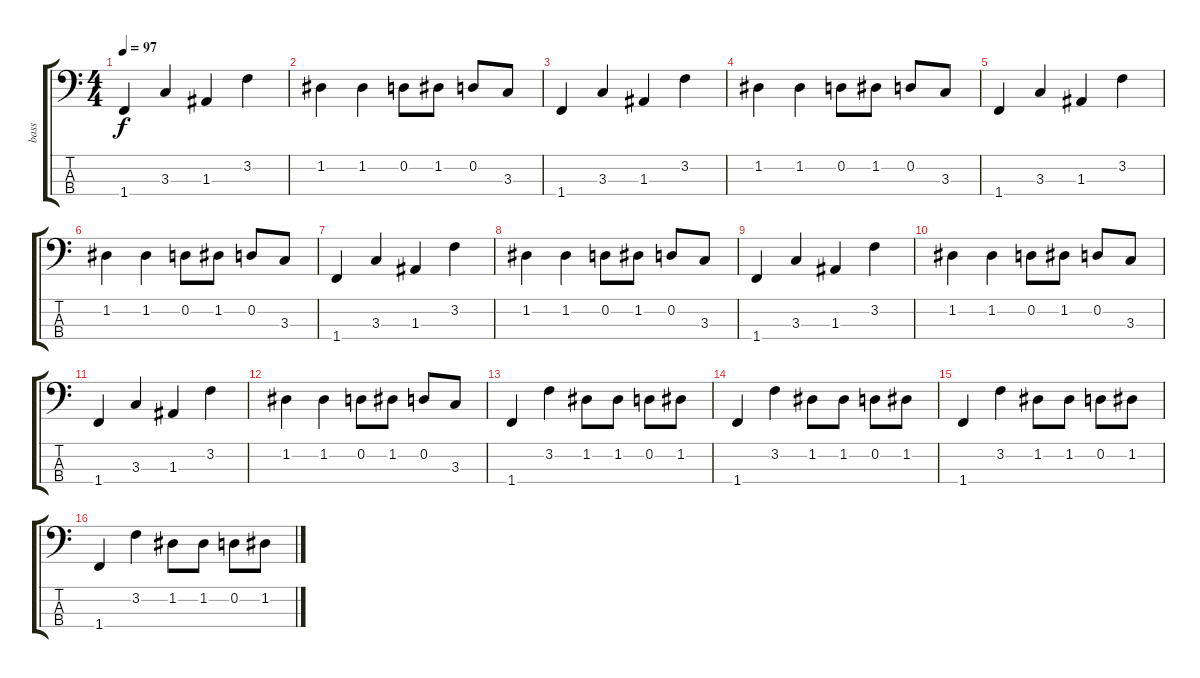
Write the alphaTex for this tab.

\track ("bass" "bass") {instrument electricbassfinger}
\staff {score tabs}
\tuning (G2 D2 A1 E1) {hide}
\ts (4 4)
\tempo 97
\clef f4
\ks c
1.4.4{dy f} 3.3.4 1.3.4 3.2.4 |
1.2.4 1.2.4 0.2.8 1.2.8 0.2.8 3.3.8 |
1.4.4 3.3.4 1.3.4 3.2.4 |
1.2.4 1.2.4 0.2.8 1.2.8 0.2.8 3.3.8 |
1.4.4 3.3.4 1.3.4 3.2.4 |
1.2.4 1.2.4 0.2.8 1.2.8 0.2.8 3.3.8 |
1.4.4 3.3.4 1.3.4 3.2.4 |
1.2.4 1.2.4 0.2.8 1.2.8 0.2.8 3.3.8 |
1.4.4 3.3.4 1.3.4 3.2.4 |
1.2.4 1.2.4 0.2.8 1.2.8 0.2.8 3.3.8 |
1.4.4 3.3.4 1.3.4 3.2.4 |
1.2.4 1.2.4 0.2.8 1.2.8 0.2.8 3.3.8 |
1.4.4 3.2.4 1.2.8 1.2.8 0.2.8 1.2.8 |
1.4.4 3.2.4 1.2.8 1.2.8 0.2.8 1.2.8 |
1.4.4 3.2.4 1.2.8 1.2.8 0.2.8 1.2.8 |
1.4.4 3.2.4 1.2.8 1.2.8 0.2.8 1.2.8
